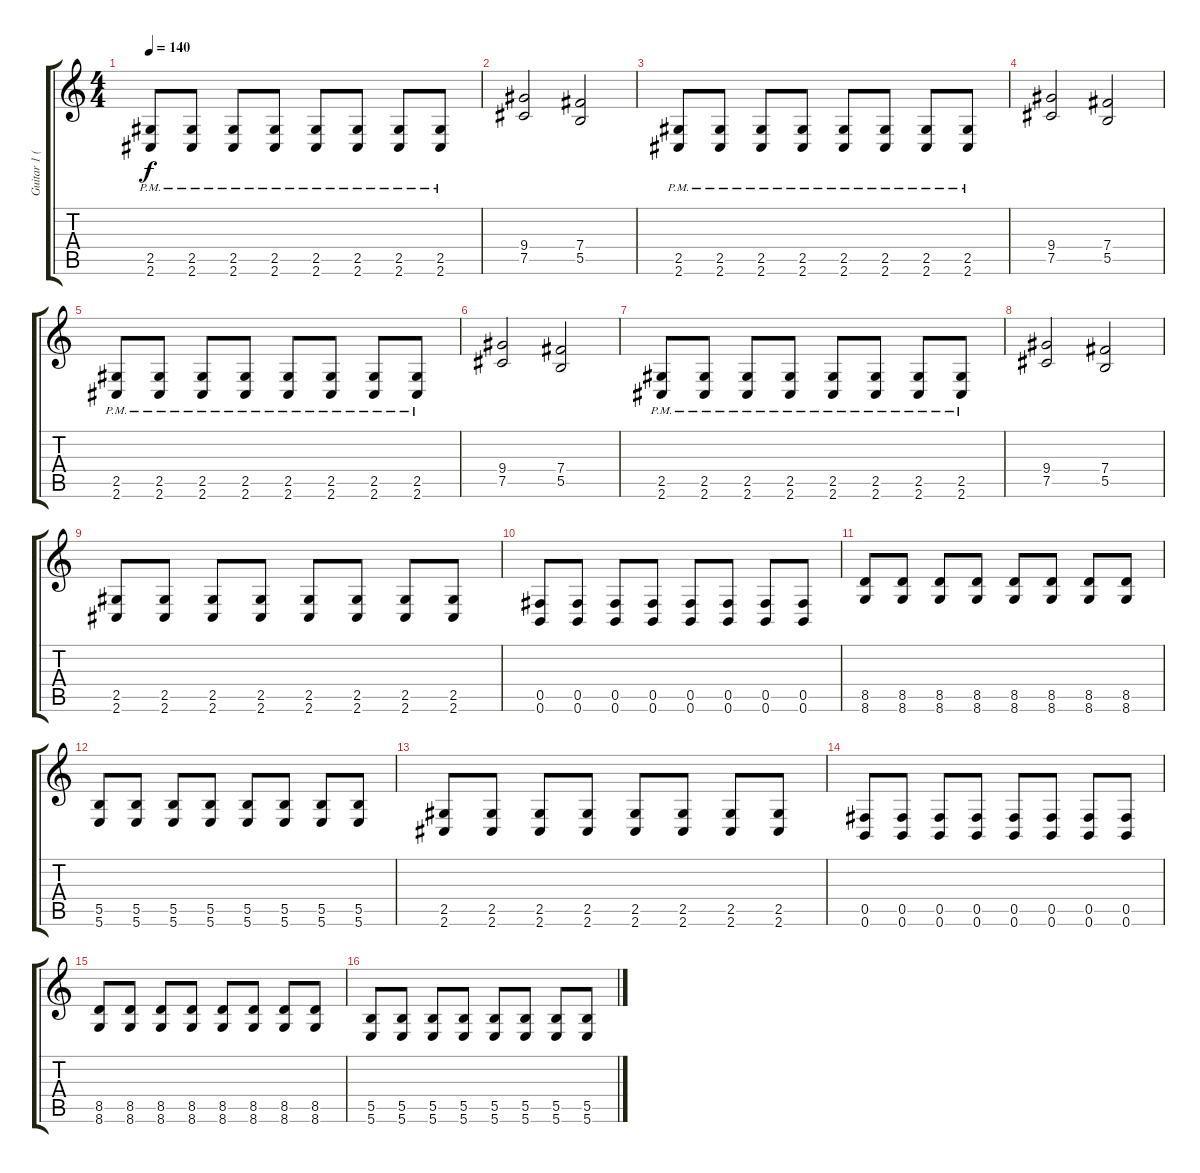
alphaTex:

\track ("Guitar 1 (Right Guitar)" "Guitar 1 (") {instrument distortionguitar}
\staff {score tabs}
\tuning (Db4 Ab3 E3 B2 Gb2 B1) {hide}
\ts (4 4)
\tempo 140
\clef g2
\ks c
(2.5{pm} 2.6{pm}).8{dy f} (2.5{pm} 2.6{pm}).8 (2.5{pm} 2.6{pm}).8 (2.5{pm} 2.6{pm}).8 (2.5 2.6{pm}).8 (2.5 2.6{pm}).8 (2.5{pm} 2.6{pm}).8 (2.5{pm} 2.6{pm}).8 |
(9.4 7.5).2 (7.4 5.5).2 |
(2.5{pm} 2.6{pm}).8 (2.5{pm} 2.6{pm}).8 (2.5{pm} 2.6{pm}).8 (2.5{pm} 2.6{pm}).8 (2.5 2.6{pm}).8 (2.5 2.6{pm}).8 (2.5{pm} 2.6{pm}).8 (2.5{pm} 2.6{pm}).8 |
(9.4 7.5).2 (7.4 5.5).2 |
(2.5{pm} 2.6{pm}).8 (2.5{pm} 2.6{pm}).8 (2.5{pm} 2.6{pm}).8 (2.5{pm} 2.6{pm}).8 (2.5 2.6{pm}).8 (2.5 2.6{pm}).8 (2.5{pm} 2.6{pm}).8 (2.5{pm} 2.6{pm}).8 |
(9.4 7.5).2 (7.4 5.5).2 |
(2.5{pm} 2.6{pm}).8 (2.5{pm} 2.6{pm}).8 (2.5{pm} 2.6{pm}).8 (2.5{pm} 2.6{pm}).8 (2.5 2.6{pm}).8 (2.5 2.6{pm}).8 (2.5{pm} 2.6{pm}).8 (2.5{pm} 2.6{pm}).8 |
(9.4 7.5).2 (7.4 5.5).2 |
(2.5 2.6).8 (2.5 2.6).8 (2.5 2.6).8 (2.5 2.6).8 (2.5 2.6).8 (2.5 2.6).8 (2.5 2.6).8 (2.5 2.6).8 |
(0.5 0.6).8 (0.5 0.6).8 (0.5 0.6).8 (0.5 0.6).8 (0.5 0.6).8 (0.5 0.6).8 (0.5 0.6).8 (0.5 0.6).8 |
(8.5 8.6).8 (8.5 8.6).8 (8.5 8.6).8 (8.5 8.6).8 (8.5 8.6).8 (8.5 8.6).8 (8.5 8.6).8 (8.5 8.6).8 |
(5.5 5.6).8 (5.5 5.6).8 (5.5 5.6).8 (5.5 5.6).8 (5.5 5.6).8 (5.5 5.6).8 (5.5 5.6).8 (5.5 5.6).8 |
(2.5 2.6).8 (2.5 2.6).8 (2.5 2.6).8 (2.5 2.6).8 (2.5 2.6).8 (2.5 2.6).8 (2.5 2.6).8 (2.5 2.6).8 |
(0.5 0.6).8 (0.5 0.6).8 (0.5 0.6).8 (0.5 0.6).8 (0.5 0.6).8 (0.5 0.6).8 (0.5 0.6).8 (0.5 0.6).8 |
(8.5 8.6).8 (8.5 8.6).8 (8.5 8.6).8 (8.5 8.6).8 (8.5 8.6).8 (8.5 8.6).8 (8.5 8.6).8 (8.5 8.6).8 |
(5.5 5.6).8 (5.5 5.6).8 (5.5 5.6).8 (5.5 5.6).8 (5.5 5.6).8 (5.5 5.6).8 (5.5 5.6).8 (5.5 5.6).8
